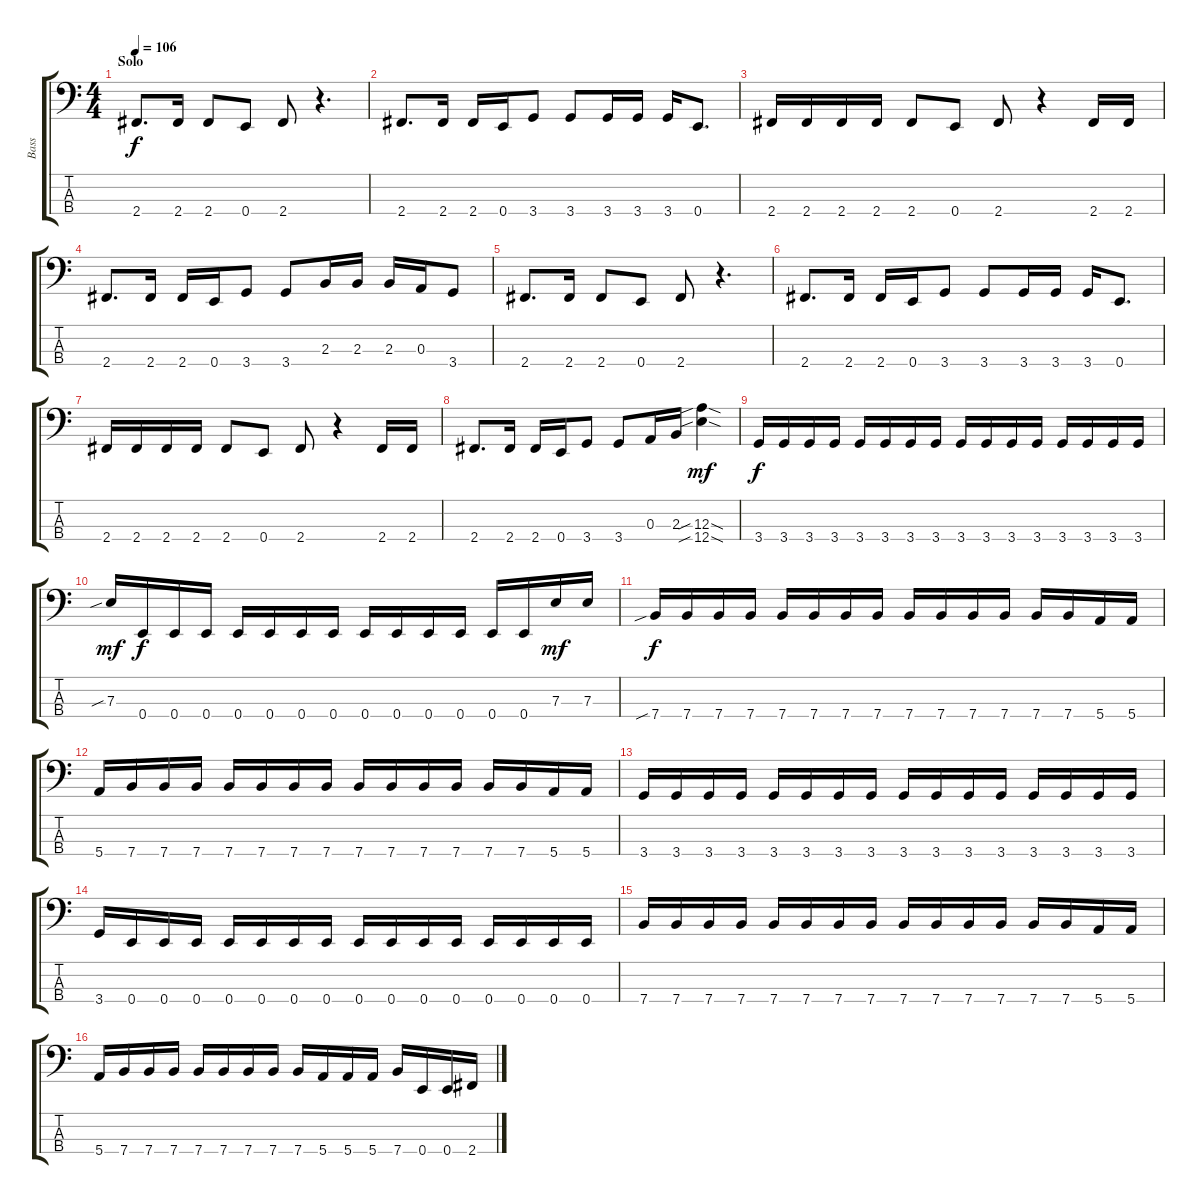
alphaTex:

\track ("Bass" "Bass") {instrument electricbassfinger}
\staff {score tabs}
\tuning (G2 D2 A1 E1) {hide}
\ts (4 4)
\section ("" "Solo")
\tempo 106
\clef f4
\ks c
2.4.8{d dy f} 2.4.16 2.4.8 0.4.8 2.4.8 r.4{d} |
2.4.8{d} 2.4.16 2.4.16 0.4.16 3.4.8 3.4.8 3.4.16 3.4.16 3.4.16 0.4.8{d} |
2.4.16 2.4.16 2.4.16 2.4.16 2.4.8 0.4.8 2.4.8 r.4 2.4.16 2.4.16 |
2.4.8{d} 2.4.16 2.4.16 0.4.16 3.4.8 3.4.8 2.3.16 2.3.16 2.3.16 0.3.16 3.4.8 |
2.4.8{d} 2.4.16 2.4.8 0.4.8 2.4.8 r.4{d} |
2.4.8{d} 2.4.16 2.4.16 0.4.16 3.4.8 3.4.8 3.4.16 3.4.16 3.4.16 0.4.8{d} |
2.4.16 2.4.16 2.4.16 2.4.16 2.4.8 0.4.8 2.4.8 r.4 2.4.16 2.4.16 |
2.4.8{d} 2.4.16 2.4.16 0.4.16 3.4.8 3.4.8 0.3.16 2.3.16 (12.3{sib sod} 12.4{sib sod}).4{dy mf} |
3.4.16{dy f} 3.4.16 3.4.16 3.4.16 3.4.16 3.4.16 3.4.16 3.4.16 3.4.16 3.4.16 3.4.16 3.4.16 3.4.16 3.4.16 3.4.16 3.4.16 |
7.3{sib}.16{dy mf} 0.4.16{dy f} 0.4.16 0.4.16 0.4.16 0.4.16 0.4.16 0.4.16 0.4.16 0.4.16 0.4.16 0.4.16 0.4.16 0.4.16 7.3.16{dy mf} 7.3.16 |
7.4{sib}.16{dy f} 7.4.16 7.4.16 7.4.16 7.4.16 7.4.16 7.4.16 7.4.16 7.4.16 7.4.16 7.4.16 7.4.16 7.4.16 7.4.16 5.4.16 5.4.16 |
5.4.16 7.4.16 7.4.16 7.4.16 7.4.16 7.4.16 7.4.16 7.4.16 7.4.16 7.4.16 7.4.16 7.4.16 7.4.16 7.4.16 5.4.16 5.4.16 |
3.4.16 3.4.16 3.4.16 3.4.16 3.4.16 3.4.16 3.4.16 3.4.16 3.4.16 3.4.16 3.4.16 3.4.16 3.4.16 3.4.16 3.4.16 3.4.16 |
3.4.16 0.4.16 0.4.16 0.4.16 0.4.16 0.4.16 0.4.16 0.4.16 0.4.16 0.4.16 0.4.16 0.4.16 0.4.16 0.4.16 0.4.16 0.4.16 |
7.4.16 7.4.16 7.4.16 7.4.16 7.4.16 7.4.16 7.4.16 7.4.16 7.4.16 7.4.16 7.4.16 7.4.16 7.4.16 7.4.16 5.4.16 5.4.16 |
5.4.16 7.4.16 7.4.16 7.4.16 7.4.16 7.4.16 7.4.16 7.4.16 7.4.16 5.4.16 5.4.16 5.4.16 7.4.16 0.4.16 0.4.16 2.4.16
